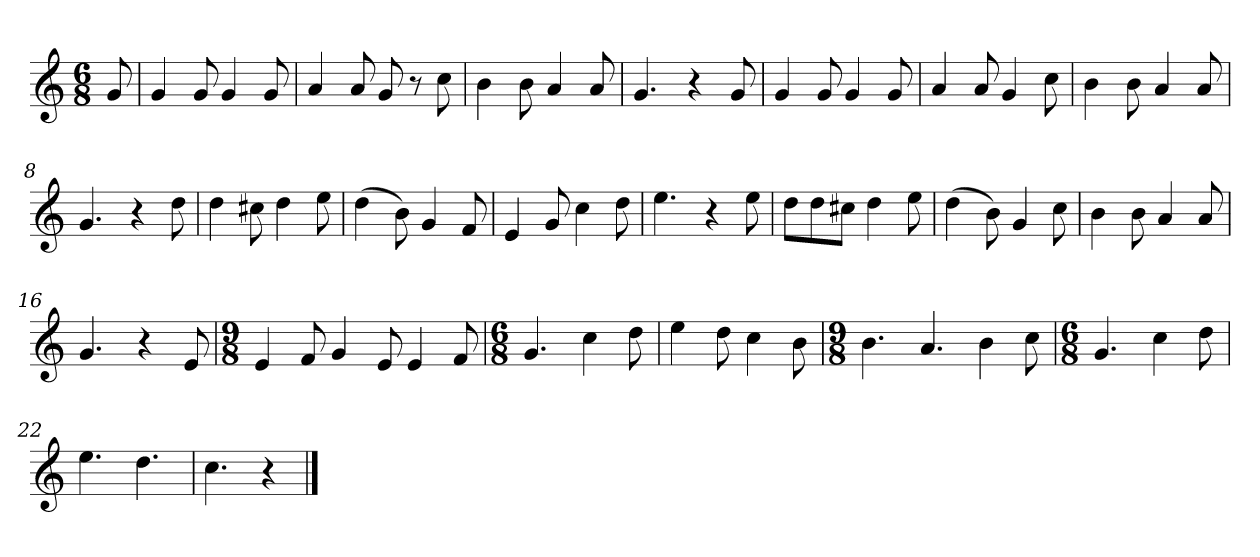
**kern
*part1
*staff1
*k[]
*M6/8
*MM120
=
8g
=1
4g
8g
4g
8g
=2
4a
8a
8g
8r
8cc
=3
4b
8b
4a
8a
=4
4.g
4r
8g
=5
4g
8g
4g
8g
=6
4a
8a
4g
8cc
=7
4b
8b
4a
8a
=8
4.g
4r
8dd
=9
4dd
8cc#X
4dd
8ee
=10
(4dd
8b)
4g
8f
=11
4e
8g
4cc
8dd
=12
4.ee
4r
8ee
=13
8ddL
8dd
8cc#XJ
4dd
8ee
=14
(4dd
8b)
4g
8cc
=15
4b
8b
4a
8a
=16
4.g
4r
8e
=17
*M9/8
4e
8f
4g
8e
4e
8f
=18
*M6/8
4.g
4cc
8dd
=19
4ee
8dd
4cc
8b
=20
*M9/8
4.b
4.a
4b
8cc
=21
*M6/8
4.g
4cc
8dd
=22
4.ee
4.dd
=23
4.cc
4r
==
*-
